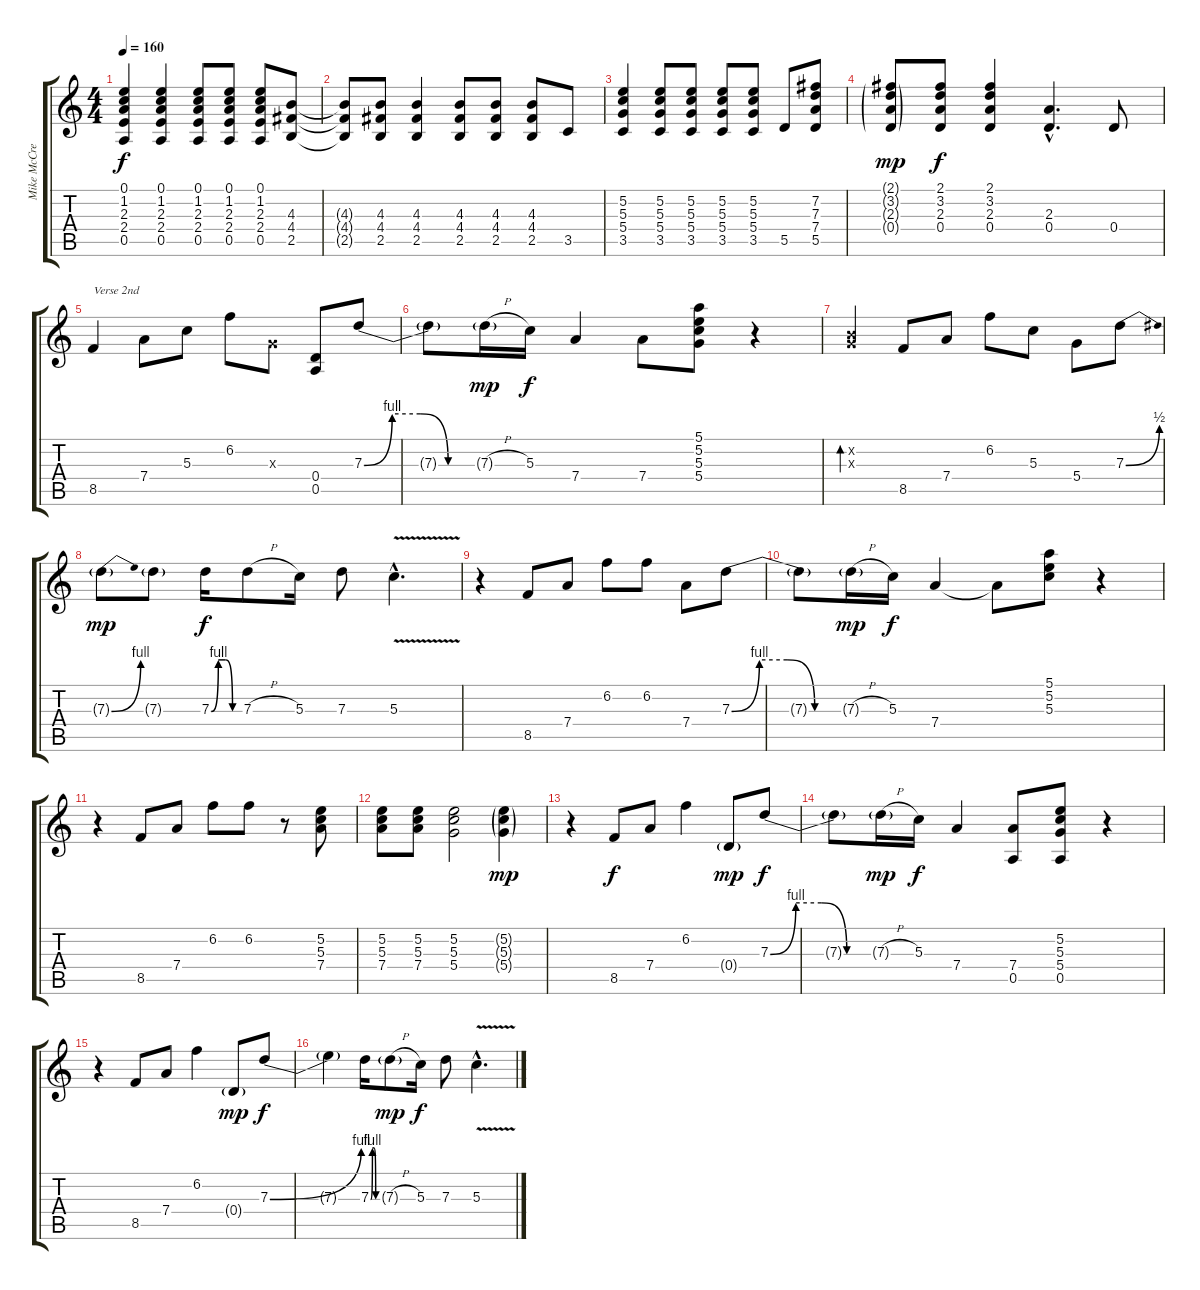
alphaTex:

\track ("Mike McCready" "Mike McCre") {instrument distortionguitar}
\staff {score tabs}
\tuning (E4 B3 G3 D3 A2 E2) {hide}
\ts (4 4)
\tempo 160
\clef g2
\ks c
(0.1 1.2 2.3 2.4 0.5).4{dy f} (0.1 1.2 2.3 2.4 0.5).4 (0.1 1.2 2.3 2.4 0.5).8 (0.1 1.2 2.3 2.4 0.5).8 (0.1 1.2 2.3 2.4 0.5).8 (4.3 4.4 2.5).8 |
(4.3{t} 4.4{t} 2.5{t}).8 (4.3 4.4 2.5).8 (4.3 4.4 2.5).4 (4.3 4.4 2.5).8 (4.3 4.4 2.5).8 (4.3 4.4 2.5).8 3.5.8 |
(5.2 5.3 5.4 3.5).4 (5.2 5.3 5.4 3.5).8 (5.2 5.3 5.4 3.5).8 (5.2 5.3 5.4 3.5).8 (5.2 5.3 5.4 3.5).8 5.5.8 (7.2 7.3 7.4 5.5).8 |
(2.1{g} 3.2{g} 2.3{g} 0.4{g}).8{dy mp} (2.1 3.2 2.3 0.4).8{dy f} (2.1 3.2 2.3 0.4).4 (2.3{hac} 0.4{hac}).4{d} 0.4.8 |
8.5.4{txt "Verse 2nd"} 7.4.8 5.3.8 6.2.8 0.3{x}.8 (0.4 0.5).8 7.3{be (custom 0 0 15 4 30 4 45 0 60 0)}.8 |
7.3{t}.8 7.3{h g}.16{dy mp} 5.3.16{dy f} 7.4.4 7.4.8 (5.1 5.2 5.3 5.4).8 r.4 |
(0.2{x} 0.3{x}).4{bd 120} 8.5.8 7.4.8 6.2.8 5.3.8 5.4.8 7.3{be (bend 0 0 60 2)}.8 |
7.3{be (bend 0 0 60 4) g}.8{dy mp} 7.3{g}.8 7.3{be (custom 0 0 15 4 30 4 45 0 60 0)}.16{dy f} 7.3{h}.8 5.3.16 7.3.8 5.3{v hac}.4{d} |
r.4 8.5.8 7.4.8 6.2.8 6.2.8 7.4.8 7.3{be (custom 0 0 15 4 30 4 45 0 60 0)}.8 |
7.3{t}.8 7.3{h g}.16{dy mp} 5.3.16{dy f} 7.4.4 7.4{t}.8 (5.1 5.2 5.3).8 r.4 |
r.4 8.5.8 7.4.8 6.2.8 6.2.8 r.8 (5.2 5.3 7.4).8 |
(5.2 5.3 7.4).8 (5.2 5.3 7.4).8 (5.2 5.3 5.4).2 (5.2{g} 5.3{g} 5.4{g}).4{dy mp} |
r.4 8.5.8{dy f} 7.4.8 6.2.4 0.4{g}.8{dy mp} 7.3{be (custom 0 0 15 4 30 4 45 0 60 0)}.8{dy f} |
7.3{t}.8 7.3{h g}.16{dy mp} 5.3.16{dy f} 7.4.4 (7.4 0.5).8 (5.2 5.3 5.4 0.5).8 r.4 |
r.4 8.5.8 7.4.8 6.2.4 0.4{g}.8{dy mp} 7.3{be (bend 0 0 60 4)}.8{dy f} |
7.3{t}.4 7.3{be (custom 0 0 15 4 30 4 45 0 60 0)}.16 7.3{h g}.8{dy mp} 5.3.16{dy f} 7.3.8 5.3{v hac}.4{d}
